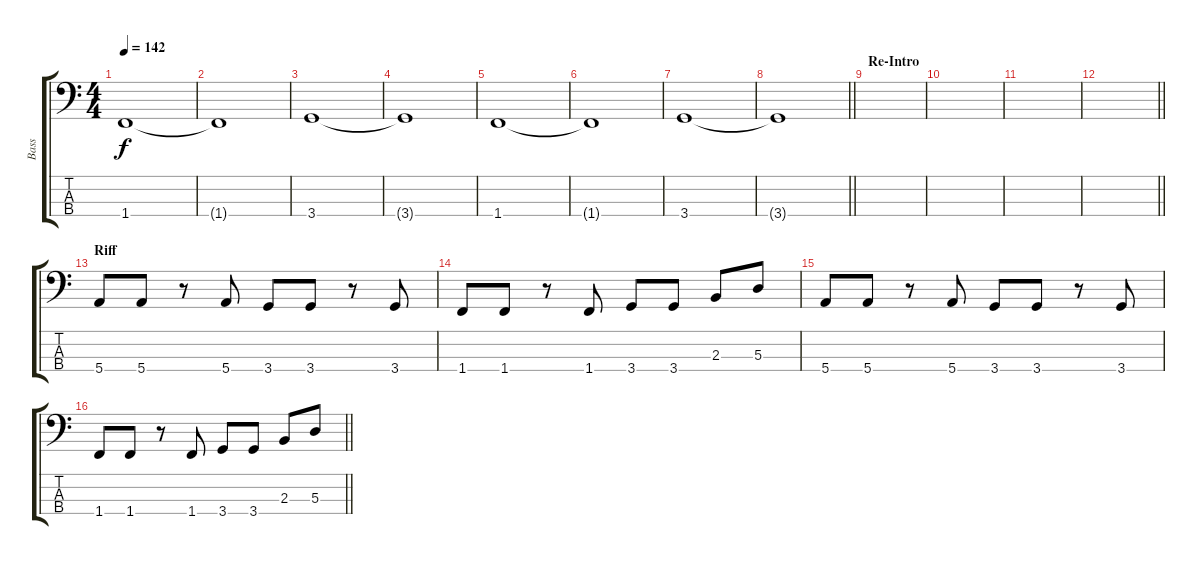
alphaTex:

\track ("Bass" "Bass") {instrument electricbassfinger}
\staff {score tabs}
\tuning (G2 D2 A1 E1) {hide}
\ts (4 4)
\tempo 142
\clef f4
\ks c
1.4.1{dy f} |
1.4{t}.1 |
3.4.1 |
3.4{t}.1 |
1.4.1 |
1.4{t}.1 |
3.4.1 |
\barLineRight lightlight
3.4{t}.1 |
\section ("" "Re-Intro")
|
|
|
\barLineRight lightlight
|
\section ("" "Riff")
5.4.8 5.4.8 r.8 5.4.8 3.4.8 3.4.8 r.8 3.4.8 |
1.4.8 1.4.8 r.8 1.4.8 3.4.8 3.4.8 2.3.8 5.3.8 |
5.4.8 5.4.8 r.8 5.4.8 3.4.8 3.4.8 r.8 3.4.8 |
\barLineRight lightlight
1.4.8 1.4.8 r.8 1.4.8 3.4.8 3.4.8 2.3.8 5.3.8
